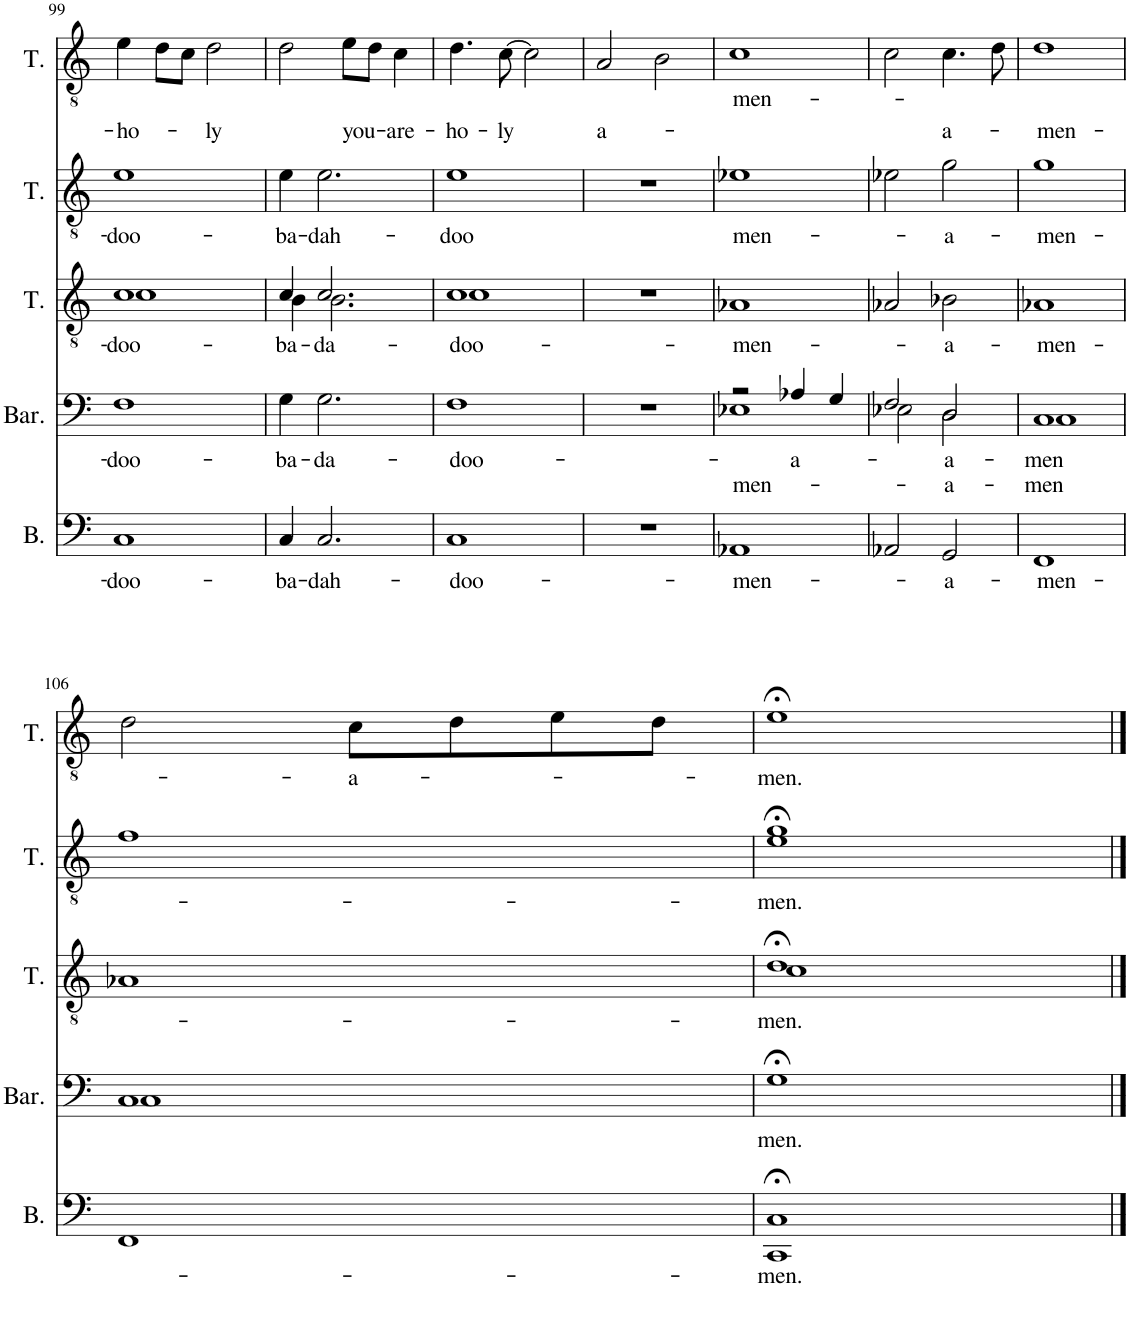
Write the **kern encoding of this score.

**kern	**text	**kern	**text	**text	**kern	**text	**kern	**text	**kern	**text
*part5	*part5	*part4	*part4	*part4	*part3	*part3	*part2	*part2	*part1	*part1
*staff5	*staff5	*staff4	*staff4	*staff4	*staff3	*staff3	*staff2	*staff2	*staff1	*staff1
*I"Bass	*	*I"Baritone	*	*	*I"Tenor	*	*I"Tenor	*	*I"Tenor	*
*I'B.	*	*I'Bar.	*	*	*I'T.	*	*I'T.	*	*I'T.	*
!!LO:PB:g=z
*clefF4	*	*clefF4	*	*	*clefGv2	*	*clefGv2	*	*clefGv2	*
*k[]	*	*k[]	*	*	*k[]	*	*k[]	*	*k[]	*
*M4/4	*	*M4/4	*	*	*M4/4	*	*M4/4	*	*M4/4	*
=99	=99	=99	=99	=99	=99	=99	=99	=99	=99	=99
!	!LO:LY:b	!	!LO:LY:b	!	!	!LO:LY:b	!	!LO:LY:b	!	!LO:LY:b
*	*	*	*	*	*^	*	*	*	*	*
1C	-doo-	1F	-doo-	.	1c	1c	-doo-	1e	-doo-	4e\	-ho-
.	.	.	.	.	.	.	.	.	.	8d\L	.
.	.	.	.	.	.	.	.	.	.	8c\J	.
!	!	!	!	!	!	!	!	!	!	!	!LO:LY:b
.	.	.	.	.	.	.	.	.	.	2d\	-ly
=100	=100	=100	=100	=100	=100	=100	=100	=100	=100	=100	=100
!	!LO:LY:b	!	!LO:LY:b	!	!	!	!LO:LY:b	!	!LO:LY:b	!	!
4C/	-ba-	4G\	-ba-	.	4c/	4B\	-ba-	4e\	-ba-	2d\	.
!	!LO:LY:b	!	!LO:LY:b	!	!	!	!LO:LY:b	!	!LO:LY:b	!	!
2.C/	-dah-	2.G\	-da-	.	2.c/	2.B\	-da-	2.e\	-dah-	.	.
!	!	!	!	!	!	!	!	!	!	!	!LO:LY:b
.	.	.	.	.	.	.	.	.	.	8e\L	you-
.	.	.	.	.	.	.	.	.	.	8d\J	.
!	!	!	!	!	!	!	!	!	!	!	!LO:LY:b
.	.	.	.	.	.	.	.	.	.	4c\	-are-
=101	=101	=101	=101	=101	=101	=101	=101	=101	=101	=101	=101
!	!LO:LY:b	!	!LO:LY:b	!	!	!	!LO:LY:b	!	!LO:LY:b	!	!LO:LY:b
1C	-doo-	1F	-doo-	.	1c	1c	-doo-	1e	-doo	4.d\	-ho-
!	!	!	!	!	!	!	!	!	!	!	!LO:LY:b
.	.	.	.	.	.	.	.	.	.	[8c\	-ly
.	.	.	.	.	.	.	.	.	.	2c\]	.
*	*	*	*	*	*v	*v	*	*	*	*	*
=102	=102	=102	=102	=102	=102	=102	=102	=102	=102	=102
!	!	!	!	!	!	!	!	!	!	!LO:LY:b
1r	.	1r	.	.	1r	.	1r	.	2A/	a-
.	.	.	.	.	.	.	.	.	2B\	.
=103	=103	=103	=103	=103	=103	=103	=103	=103	=103	=103
!	!LO:LY:b	!	!	!LO:LY:b	!	!LO:LY:b	!	!LO:LY:b	!	!LO:LY:b
*	*	*^	*	*	*	*	*	*	*	*
1AA-X	-men-	2r	1E-X	.	men-	1A-X	men-	1e-X	men-	1c	-men-
!	!	!	!	!LO:LY:b	!	!	!	!	!	!	!
.	.	4A-X/	.	a-	.	.	.	.	.	.	.
.	.	4G/	.	.	.	.	.	.	.	.	.
=104	=104	=104	=104	=104	=104	=104	=104	=104	=104	=104	=104
2AA-X/	.	2F/	2E-X\	.	.	2A-X/	.	2e-X\	.	2c\	.
!	!LO:LY:b	!	!	!LO:LY:b	!	!	!	!	!	!	!
!	!	!	!	!	!LO:LY:b	!	!LO:LY:b	!	!LO:LY:b	!	!LO:LY:b
2GG/	-a-	2D/	2D\	.	-a-	2B-X\	-a-	2g\	-a-	4.c\	-a-
.	.	.	.	.	.	.	.	.	.	8d\	.
=105	=105	=105	=105	=105	=105	=105	=105	=105	=105	=105	=105
!	!LO:LY:b	!	!	!LO:LY:b	!	!	!	!	!	!	!
!	!	!	!	!	!LO:LY:b	!	!LO:LY:b	!	!LO:LY:b	!	!LO:LY:b
1FF	-men-	1C	1C	.	-men	1A-X	-men-	1g	-men-	1d	-men-
!!LO:LB:g=z
=106	=106	=106	=106	=106	=106	=106	=106	=106	=106	=106	=106
1FF	.	1C	1C	.	.	1A-X	.	1f	.	2d\	.
!	!	!	!	!	!	!	!	!	!	!	!LO:LY:b
.	.	.	.	.	.	.	.	.	.	8c\L	-a-
.	.	.	.	.	.	.	.	.	.	8d\	.
.	.	.	.	.	.	.	.	.	.	8e\	.
.	.	.	.	.	.	.	.	.	.	8d\J	.
*	*	*v	*v	*	*	*	*	*	*	*	*
=107	=107	=107	=107	=107	=107	=107	=107	=107	=107	=107
!	!LO:LY:b	!	!LO:LY:b	!	!	!LO:LY:b	!	!LO:LY:b	!	!LO:LY:b
*^	*	*	*	*	*^	*	*^	*	*	*
1C;<	1CC	-men.	1G;<	men.	.	1d;<	1c	-men.	1g;<	1e	-men.	1e;<	-men.
*	*	*	*	*	*	*v	*v	*	*	*	*	*	*
*v	*v	*	*	*	*	*	*	*v	*v	*	*	*
==	==	==	==	==	==	==	==	==	==	==
*-	*-	*-	*-	*-	*-	*-	*-	*-	*-	*-
